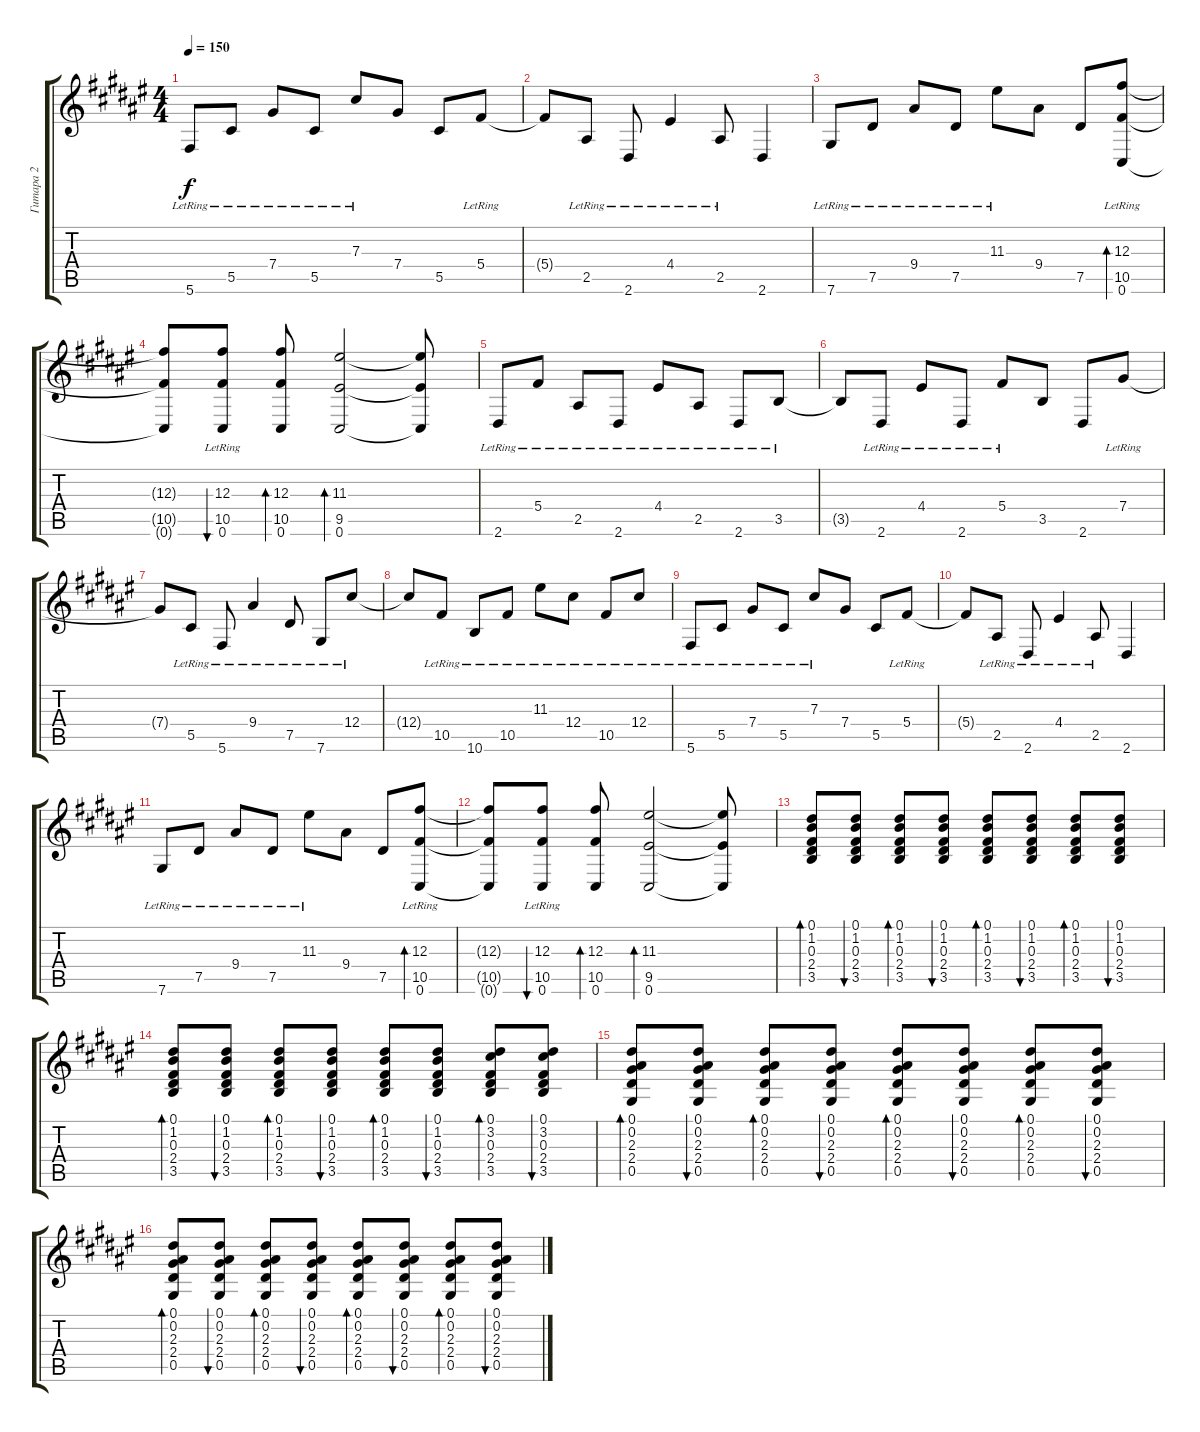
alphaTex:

\track ("Гитара 2" "Гитара 2") {instrument acousticguitarnylon}
\staff {score tabs}
\tuning (Eb4 Bb3 Gb3 Db3 Ab2 Db2) {hide}
\ts (4 4)
\tempo 150
\clef g2
\ks d#minor
5.6{lr}.8{dy f} 5.5{lr}.8 7.4{lr}.8 5.5{lr}.8 7.3{lr}.8 7.4.8 5.5.8 5.4{lr}.8 |
5.4{t}.8 2.5{lr}.8 2.6{lr}.8 4.4{lr}.4 2.5{lr}.8 2.6.4 |
7.6{lr}.8 7.5{lr}.8 9.4{lr}.8 7.5{lr}.8 11.3{lr}.8 9.4.8 7.5.8 (12.3{lr} 10.5{lr} 0.6{lr}).8{bd 120} |
(12.3{t} 10.5{t} 0.6{t}).8 (12.3{lr} 10.5{lr} 0.6{lr}).8{bu 120} (12.3 10.5 0.6).8{bd 120} (11.3 9.5 0.6).2{bd 120} (11.3{t} 9.5{t} 0.6{t}).8 |
2.6{lr}.8 5.4{lr}.8 2.5{lr}.8 2.6{lr}.8 4.4{lr}.8 2.5{lr}.8 2.6{lr}.8 3.5{lr}.8 |
3.5{t}.8 2.6{lr}.8 4.4{lr}.8 2.6{lr}.8 5.4{lr}.8 3.5.8 2.6.8 7.4{lr}.8 |
7.4{t}.8 5.5{lr}.8 5.6{lr}.8 9.4{lr}.4 7.5{lr}.8 7.6{lr}.8 12.4{lr}.8 |
12.4{t}.8 10.5{lr}.8 10.6{lr}.8 10.5{lr}.8 11.3{lr}.8 12.4{lr}.8 10.5{lr}.8 12.4{lr}.8 |
5.6{lr}.8 5.5{lr}.8 7.4{lr}.8 5.5{lr}.8 7.3{lr}.8 7.4.8 5.5.8 5.4{lr}.8 |
5.4{t}.8 2.5{lr}.8 2.6{lr}.8 4.4{lr}.4 2.5{lr}.8 2.6.4 |
7.6{lr}.8 7.5{lr}.8 9.4{lr}.8 7.5{lr}.8 11.3{lr}.8 9.4.8 7.5.8 (12.3{lr} 10.5{lr} 0.6{lr}).8{bd 120} |
(12.3{t} 10.5{t} 0.6{t}).8 (12.3{lr} 10.5{lr} 0.6{lr}).8{bu 120} (12.3 10.5 0.6).8{bd 120} (11.3 9.5 0.6).2{bd 120} (11.3{t} 9.5{t} 0.6{t}).8 |
(0.1 1.2 0.3 2.4 3.5).8{bd 120} (0.1 1.2 0.3 2.4 3.5).8{bu 120} (0.1 1.2 0.3 2.4 3.5).8{bd 120} (0.1 1.2 0.3 2.4 3.5).8{bu 120} (0.1 1.2 0.3 2.4 3.5).8{bd 120} (0.1 1.2 0.3 2.4 3.5).8{bu 120} (0.1 1.2 0.3 2.4 3.5).8{bd 120} (0.1 1.2 0.3 2.4 3.5).8{bu 120} |
(0.1 1.2 0.3 2.4 3.5).8{bd 120} (0.1 1.2 0.3 2.4 3.5).8{bu 120} (0.1 1.2 0.3 2.4 3.5).8{bd 120} (0.1 1.2 0.3 2.4 3.5).8{bu 120} (0.1 1.2 0.3 2.4 3.5).8{bd 120} (0.1 1.2 0.3 2.4 3.5).8{bu 120} (0.1 3.2 0.3 2.4 3.5).8{bd 120} (0.1 3.2 0.3 2.4 3.5).8{bu 120} |
(0.1 0.2 2.3 2.4 0.5).8{bd 120} (0.1 0.2 2.3 2.4 0.5).8{bu 120} (0.1 0.2 2.3 2.4 0.5).8{bd 120} (0.1 0.2 2.3 2.4 0.5).8{bu 120} (0.1 0.2 2.3 2.4 0.5).8{bd 120} (0.1 0.2 2.3 2.4 0.5).8{bu 120} (0.1 0.2 2.3 2.4 0.5).8{bd 120} (0.1 0.2 2.3 2.4 0.5).8{bu 120} |
(0.1 0.2 2.3 2.4 0.5).8{bd 120} (0.1 0.2 2.3 2.4 0.5).8{bu 120} (0.1 0.2 2.3 2.4 0.5).8{bd 120} (0.1 0.2 2.3 2.4 0.5).8{bu 120} (0.1 0.2 2.3 2.4 0.5).8{bd 120} (0.1 0.2 2.3 2.4 0.5).8{bu 120} (0.1 0.2 2.3 2.4 0.5).8{bd 120} (0.1 0.2 2.3 2.4 0.5).8{bu 120}
